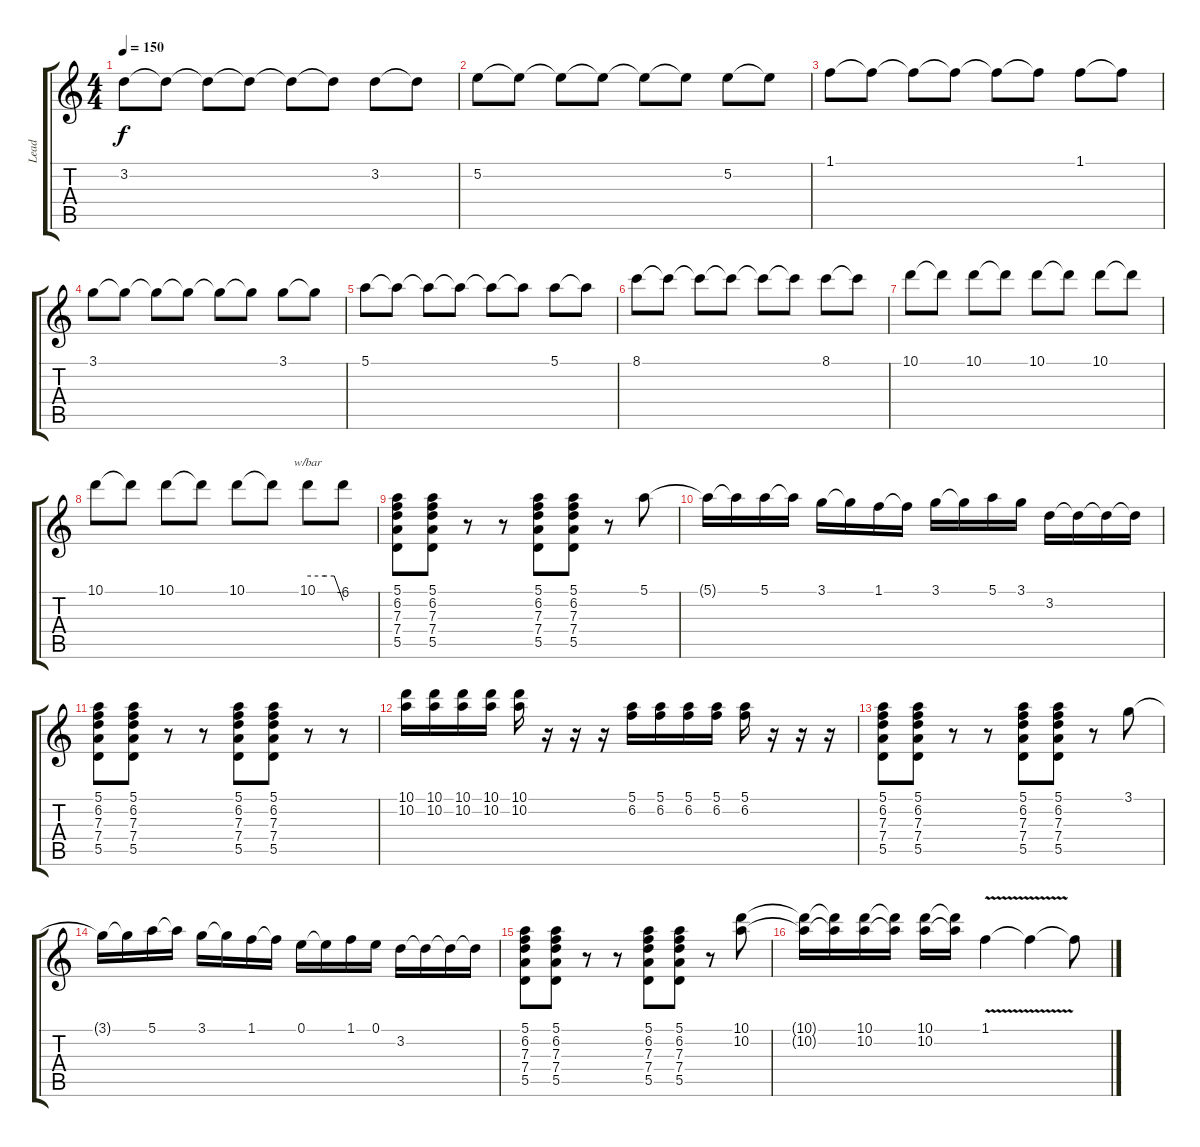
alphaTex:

\track ("Lead" "Lead") {instrument overdrivenguitar}
\staff {score tabs}
\tuning (E4 B3 G3 D3 A2 E2) {hide}
\ts (4 4)
\tempo 150
\clef g2
\ks c
3.2.8{dy f} 3.2{t}.8 3.2{t}.8 3.2{t}.8 3.2{t}.8 3.2{t}.8 3.2.8 3.2{t}.8 |
5.2.8 5.2{t}.8 5.2{t}.8 5.2{t}.8 5.2{t}.8 5.2{t}.8 5.2.8 5.2{t}.8 |
1.1.8 1.1{t}.8 1.1{t}.8 1.1{t}.8 1.1{t}.8 1.1{t}.8 1.1.8 1.1{t}.8 |
3.1.8 3.1{t}.8 3.1{t}.8 3.1{t}.8 3.1{t}.8 3.1{t}.8 3.1.8 3.1{t}.8 |
5.1.8 5.1{t}.8 5.1{t}.8 5.1{t}.8 5.1{t}.8 5.1{t}.8 5.1.8 5.1{t}.8 |
8.1.8 8.1{t}.8 8.1{t}.8 8.1{t}.8 8.1{t}.8 8.1{t}.8 8.1.8 8.1{t}.8 |
10.1.8 10.1{t}.8 10.1.8 10.1{t}.8 10.1.8 10.1{t}.8 10.1.8 10.1{t}.8 |
10.1.8 10.1{t}.8 10.1.8 10.1{t}.8 10.1.8 10.1{t}.8 10.1.8{tbe (custom default 0 0 30 0 45 0 60 -24)} 10.1{t}.8 |
(5.1 6.2 7.3 7.4 5.5).8 (5.1 6.2 7.3 7.4 5.5).8 r.8 r.8 (5.1 6.2 7.3 7.4 5.5).8 (5.1 6.2 7.3 7.4 5.5).8 r.8 5.1.8 |
5.1{t}.16 5.1{t}.16 5.1.16 5.1{t}.16 3.1.16 3.1{t}.16 1.1.16 1.1{t}.16 3.1.16 3.1{t}.16 5.1.16 3.1.16 3.2.16 3.2{t}.16 3.2{t}.16 3.2{t}.16 |
(5.1 6.2 7.3 7.4 5.5).8 (5.1 6.2 7.3 7.4 5.5).8 r.8 r.8 (5.1 6.2 7.3 7.4 5.5).8 (5.1 6.2 7.3 7.4 5.5).8 r.8 r.8 |
(10.1 10.2).16 (10.1 10.2).16 (10.1 10.2).16 (10.1 10.2).16 (10.1 10.2).16 r.16 r.16 r.16 (5.1 6.2).16 (5.1 6.2).16 (5.1 6.2).16 (5.1 6.2).16 (5.1 6.2).16 r.16 r.16 r.16 |
(5.1 6.2 7.3 7.4 5.5).8 (5.1 6.2 7.3 7.4 5.5).8 r.8 r.8 (5.1 6.2 7.3 7.4 5.5).8 (5.1 6.2 7.3 7.4 5.5).8 r.8 3.1.8 |
3.1{t}.16 3.1{t}.16 5.1.16 5.1{t}.16 3.1.16 3.1{t}.16 1.1.16 1.1{t}.16 0.1.16 0.1{t}.16 1.1.16 0.1.16 3.2.16 3.2{t}.16 3.2{t}.16 3.2{t}.16 |
(5.1 6.2 7.3 7.4 5.5).8 (5.1 6.2 7.3 7.4 5.5).8 r.8 r.8 (5.1 6.2 7.3 7.4 5.5).8 (5.1 6.2 7.3 7.4 5.5).8 r.8 (10.1 10.2).8 |
(10.1{t} 10.2{t}).16 (10.1{t} 10.2{t}).16 (10.1 10.2).16 (10.1{t} 10.2{t}).16 (10.1 10.2).16 (10.1{t} 10.2{t}).16 1.1{v}.4 1.1{t}.4 1.1{t}.8
